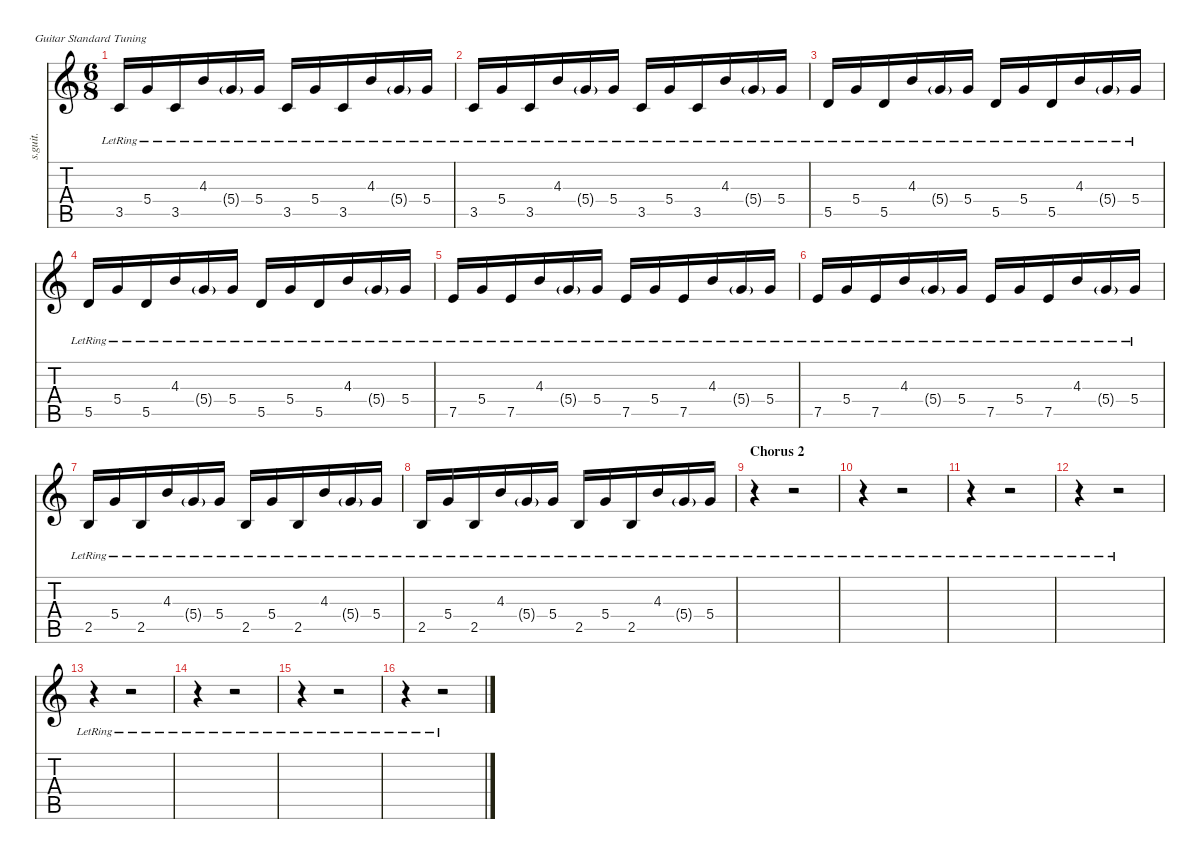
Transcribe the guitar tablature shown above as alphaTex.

\defaultSystemsLayout 4
\hideDynamics
\bracketExtendMode nobrackets
\track ("Jared (Guitar 2) - Clean" "s.guit.") {instrument electricguitarclean}
\staff {score tabs}
\tuning (E4 B3 G3 D3 A2 E2)
\ts (6 8)
\tempo (94 hide)
\clef g2
\ks c
3.5{lr}.16{lyrics (0 "") lyrics (1 "") lyrics (2 "") lyrics (3 "") lyrics (4 "") dy mf} 5.4{lr}.16{lyrics (0 "") lyrics (1 "") lyrics (2 "") lyrics (3 "") lyrics (4 "")} 3.5{lr}.16{lyrics (0 "") lyrics (1 "") lyrics (2 "") lyrics (3 "") lyrics (4 "")} 4.3{lr}.16{lyrics (0 "") lyrics (1 "") lyrics (2 "") lyrics (3 "") lyrics (4 "")} 5.4{g lr}.16{lyrics (0 "") lyrics (1 "") lyrics (2 "") lyrics (3 "") lyrics (4 "") dy p} 5.4{lr}.16{lyrics (0 "") lyrics (1 "") lyrics (2 "") lyrics (3 "") lyrics (4 "") dy f} 3.5{lr}.16{lyrics (0 "") lyrics (1 "") lyrics (2 "") lyrics (3 "") lyrics (4 "") dy mf} 5.4{lr}.16{lyrics (0 "") lyrics (1 "") lyrics (2 "") lyrics (3 "") lyrics (4 "")} 3.5{lr}.16{lyrics (0 "") lyrics (1 "") lyrics (2 "") lyrics (3 "") lyrics (4 "")} 4.3{lr}.16{lyrics (0 "") lyrics (1 "") lyrics (2 "") lyrics (3 "") lyrics (4 "")} 5.4{g lr}.16{lyrics (0 "") lyrics (1 "") lyrics (2 "") lyrics (3 "") lyrics (4 "") dy p} 5.4{lr}.16{lyrics (0 "") lyrics (1 "") lyrics (2 "") lyrics (3 "") lyrics (4 "") dy f} |
3.5{lr}.16{lyrics (0 "") lyrics (1 "") lyrics (2 "") lyrics (3 "") lyrics (4 "") dy mf} 5.4{lr}.16{lyrics (0 "") lyrics (1 "") lyrics (2 "") lyrics (3 "") lyrics (4 "")} 3.5{lr}.16{lyrics (0 "") lyrics (1 "") lyrics (2 "") lyrics (3 "") lyrics (4 "")} 4.3{lr}.16{lyrics (0 "") lyrics (1 "") lyrics (2 "") lyrics (3 "") lyrics (4 "")} 5.4{g lr}.16{lyrics (0 "") lyrics (1 "") lyrics (2 "") lyrics (3 "") lyrics (4 "") dy p} 5.4{lr}.16{lyrics (0 "") lyrics (1 "") lyrics (2 "") lyrics (3 "") lyrics (4 "") dy f} 3.5{lr}.16{lyrics (0 "") lyrics (1 "") lyrics (2 "") lyrics (3 "") lyrics (4 "") dy mf} 5.4{lr}.16{lyrics (0 "") lyrics (1 "") lyrics (2 "") lyrics (3 "") lyrics (4 "")} 3.5{lr}.16{lyrics (0 "") lyrics (1 "") lyrics (2 "") lyrics (3 "") lyrics (4 "")} 4.3{lr}.16{lyrics (0 "") lyrics (1 "") lyrics (2 "") lyrics (3 "") lyrics (4 "")} 5.4{g lr}.16{lyrics (0 "") lyrics (1 "") lyrics (2 "") lyrics (3 "") lyrics (4 "") dy p} 5.4{lr}.16{lyrics (0 "") lyrics (1 "") lyrics (2 "") lyrics (3 "") lyrics (4 "") dy f} |
5.5{lr}.16{lyrics (0 "") lyrics (1 "") lyrics (2 "") lyrics (3 "") lyrics (4 "") dy mf} 5.4{lr}.16{lyrics (0 "") lyrics (1 "") lyrics (2 "") lyrics (3 "") lyrics (4 "")} 5.5{lr}.16{lyrics (0 "") lyrics (1 "") lyrics (2 "") lyrics (3 "") lyrics (4 "")} 4.3{lr}.16{lyrics (0 "") lyrics (1 "") lyrics (2 "") lyrics (3 "") lyrics (4 "")} 5.4{g lr}.16{lyrics (0 "") lyrics (1 "") lyrics (2 "") lyrics (3 "") lyrics (4 "") dy p} 5.4{lr}.16{lyrics (0 "") lyrics (1 "") lyrics (2 "") lyrics (3 "") lyrics (4 "") dy f} 5.5{lr}.16{lyrics (0 "") lyrics (1 "") lyrics (2 "") lyrics (3 "") lyrics (4 "") dy mf} 5.4{lr}.16{lyrics (0 "") lyrics (1 "") lyrics (2 "") lyrics (3 "") lyrics (4 "")} 5.5{lr}.16{lyrics (0 "") lyrics (1 "") lyrics (2 "") lyrics (3 "") lyrics (4 "")} 4.3{lr}.16{lyrics (0 "") lyrics (1 "") lyrics (2 "") lyrics (3 "") lyrics (4 "")} 5.4{g lr}.16{lyrics (0 "") lyrics (1 "") lyrics (2 "") lyrics (3 "") lyrics (4 "") dy p} 5.4{lr}.16{lyrics (0 "") lyrics (1 "") lyrics (2 "") lyrics (3 "") lyrics (4 "") dy f} |
5.5{lr}.16{lyrics (0 "") lyrics (1 "") lyrics (2 "") lyrics (3 "") lyrics (4 "") dy mf} 5.4{lr}.16{lyrics (0 "") lyrics (1 "") lyrics (2 "") lyrics (3 "") lyrics (4 "")} 5.5{lr}.16{lyrics (0 "") lyrics (1 "") lyrics (2 "") lyrics (3 "") lyrics (4 "")} 4.3{lr}.16{lyrics (0 "") lyrics (1 "") lyrics (2 "") lyrics (3 "") lyrics (4 "")} 5.4{g lr}.16{lyrics (0 "") lyrics (1 "") lyrics (2 "") lyrics (3 "") lyrics (4 "") dy p} 5.4{lr}.16{lyrics (0 "") lyrics (1 "") lyrics (2 "") lyrics (3 "") lyrics (4 "") dy f} 5.5{lr}.16{lyrics (0 "") lyrics (1 "") lyrics (2 "") lyrics (3 "") lyrics (4 "") dy mf} 5.4{lr}.16{lyrics (0 "") lyrics (1 "") lyrics (2 "") lyrics (3 "") lyrics (4 "")} 5.5{lr}.16{lyrics (0 "") lyrics (1 "") lyrics (2 "") lyrics (3 "") lyrics (4 "")} 4.3{lr}.16{lyrics (0 "") lyrics (1 "") lyrics (2 "") lyrics (3 "") lyrics (4 "")} 5.4{g lr}.16{lyrics (0 "") lyrics (1 "") lyrics (2 "") lyrics (3 "") lyrics (4 "") dy p} 5.4{lr}.16{lyrics (0 "") lyrics (1 "") lyrics (2 "") lyrics (3 "") lyrics (4 "") dy f} |
7.5{lr}.16{lyrics (0 "") lyrics (1 "") lyrics (2 "") lyrics (3 "") lyrics (4 "") dy mf} 5.4{lr}.16{lyrics (0 "") lyrics (1 "") lyrics (2 "") lyrics (3 "") lyrics (4 "")} 7.5{lr}.16{lyrics (0 "") lyrics (1 "") lyrics (2 "") lyrics (3 "") lyrics (4 "")} 4.3{lr}.16{lyrics (0 "") lyrics (1 "") lyrics (2 "") lyrics (3 "") lyrics (4 "")} 5.4{g lr}.16{lyrics (0 "") lyrics (1 "") lyrics (2 "") lyrics (3 "") lyrics (4 "") dy p} 5.4{lr}.16{lyrics (0 "") lyrics (1 "") lyrics (2 "") lyrics (3 "") lyrics (4 "") dy f} 7.5{lr}.16{lyrics (0 "") lyrics (1 "") lyrics (2 "") lyrics (3 "") lyrics (4 "") dy mf} 5.4{lr}.16{lyrics (0 "") lyrics (1 "") lyrics (2 "") lyrics (3 "") lyrics (4 "")} 7.5{lr}.16{lyrics (0 "") lyrics (1 "") lyrics (2 "") lyrics (3 "") lyrics (4 "")} 4.3{lr}.16{lyrics (0 "") lyrics (1 "") lyrics (2 "") lyrics (3 "") lyrics (4 "")} 5.4{g lr}.16{lyrics (0 "") lyrics (1 "") lyrics (2 "") lyrics (3 "") lyrics (4 "") dy p} 5.4{lr}.16{lyrics (0 "") lyrics (1 "") lyrics (2 "") lyrics (3 "") lyrics (4 "") dy f} |
7.5{lr}.16{lyrics (0 "") lyrics (1 "") lyrics (2 "") lyrics (3 "") lyrics (4 "") dy mf} 5.4{lr}.16{lyrics (0 "") lyrics (1 "") lyrics (2 "") lyrics (3 "") lyrics (4 "")} 7.5{lr}.16{lyrics (0 "") lyrics (1 "") lyrics (2 "") lyrics (3 "") lyrics (4 "")} 4.3{lr}.16{lyrics (0 "") lyrics (1 "") lyrics (2 "") lyrics (3 "") lyrics (4 "")} 5.4{g lr}.16{lyrics (0 "") lyrics (1 "") lyrics (2 "") lyrics (3 "") lyrics (4 "") dy p} 5.4{lr}.16{lyrics (0 "") lyrics (1 "") lyrics (2 "") lyrics (3 "") lyrics (4 "") dy f} 7.5{lr}.16{lyrics (0 "") lyrics (1 "") lyrics (2 "") lyrics (3 "") lyrics (4 "") dy mf} 5.4{lr}.16{lyrics (0 "") lyrics (1 "") lyrics (2 "") lyrics (3 "") lyrics (4 "")} 7.5{lr}.16{lyrics (0 "") lyrics (1 "") lyrics (2 "") lyrics (3 "") lyrics (4 "")} 4.3{lr}.16{lyrics (0 "") lyrics (1 "") lyrics (2 "") lyrics (3 "") lyrics (4 "")} 5.4{g lr}.16{lyrics (0 "") lyrics (1 "") lyrics (2 "") lyrics (3 "") lyrics (4 "") dy p} 5.4{lr}.16{lyrics (0 "") lyrics (1 "") lyrics (2 "") lyrics (3 "") lyrics (4 "") dy f} |
2.5{lr}.16{lyrics (0 "") lyrics (1 "") lyrics (2 "") lyrics (3 "") lyrics (4 "") dy mf} 5.4{lr}.16{lyrics (0 "") lyrics (1 "") lyrics (2 "") lyrics (3 "") lyrics (4 "")} 2.5{lr}.16{lyrics (0 "") lyrics (1 "") lyrics (2 "") lyrics (3 "") lyrics (4 "")} 4.3{lr}.16{lyrics (0 "") lyrics (1 "") lyrics (2 "") lyrics (3 "") lyrics (4 "")} 5.4{g lr}.16{lyrics (0 "") lyrics (1 "") lyrics (2 "") lyrics (3 "") lyrics (4 "") dy p} 5.4{lr}.16{lyrics (0 "") lyrics (1 "") lyrics (2 "") lyrics (3 "") lyrics (4 "") dy f} 2.5{lr}.16{lyrics (0 "") lyrics (1 "") lyrics (2 "") lyrics (3 "") lyrics (4 "") dy mf} 5.4{lr}.16{lyrics (0 "") lyrics (1 "") lyrics (2 "") lyrics (3 "") lyrics (4 "")} 2.5{lr}.16{lyrics (0 "") lyrics (1 "") lyrics (2 "") lyrics (3 "") lyrics (4 "")} 4.3{lr}.16{lyrics (0 "") lyrics (1 "") lyrics (2 "") lyrics (3 "") lyrics (4 "")} 5.4{g lr}.16{lyrics (0 "") lyrics (1 "") lyrics (2 "") lyrics (3 "") lyrics (4 "") dy p} 5.4{lr}.16{lyrics (0 "") lyrics (1 "") lyrics (2 "") lyrics (3 "") lyrics (4 "") dy f} |
2.5{lr}.16{lyrics (0 "") lyrics (1 "") lyrics (2 "") lyrics (3 "") lyrics (4 "") dy mf} 5.4{lr}.16{lyrics (0 "") lyrics (1 "") lyrics (2 "") lyrics (3 "") lyrics (4 "")} 2.5{lr}.16{lyrics (0 "") lyrics (1 "") lyrics (2 "") lyrics (3 "") lyrics (4 "")} 4.3{lr}.16{lyrics (0 "") lyrics (1 "") lyrics (2 "") lyrics (3 "") lyrics (4 "")} 5.4{g lr}.16{lyrics (0 "") lyrics (1 "") lyrics (2 "") lyrics (3 "") lyrics (4 "") dy p} 5.4{lr}.16{lyrics (0 "") lyrics (1 "") lyrics (2 "") lyrics (3 "") lyrics (4 "") dy f} 2.5{lr}.16{lyrics (0 "") lyrics (1 "") lyrics (2 "") lyrics (3 "") lyrics (4 "") dy mf} 5.4{lr}.16{lyrics (0 "") lyrics (1 "") lyrics (2 "") lyrics (3 "") lyrics (4 "")} 2.5{lr}.16{lyrics (0 "") lyrics (1 "") lyrics (2 "") lyrics (3 "") lyrics (4 "")} 4.3{lr}.16{lyrics (0 "") lyrics (1 "") lyrics (2 "") lyrics (3 "") lyrics (4 "")} 5.4{g lr}.16{lyrics (0 "") lyrics (1 "") lyrics (2 "") lyrics (3 "") lyrics (4 "") dy p} 5.4{lr}.16{lyrics (0 "") lyrics (1 "") lyrics (2 "") lyrics (3 "") lyrics (4 "") dy f} |
\section ("" "Chorus 2")
r.4 r.2 |
r.4 r.2 |
r.4 r.2 |
r.4 r.2 |
r.4 r.2 |
r.4 r.2 |
r.4 r.2 |
r.4 r.2
